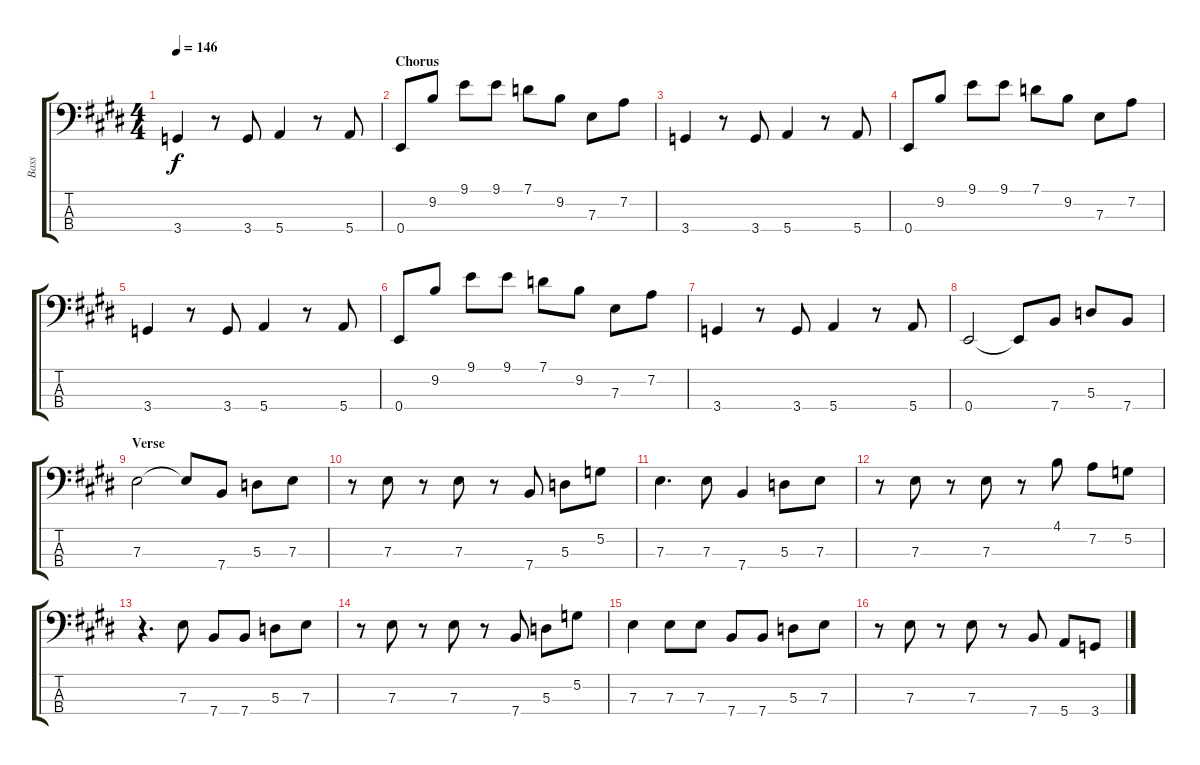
\track ("Bass" "Bass") {instrument electricbassfinger}
\staff {score tabs}
\tuning (G2 D2 A1 E1) {hide}
\ts (4 4)
\tempo 146
\clef f4
\ks e
3.4.4{dy f} r.8 3.4.8 5.4.4 r.8 5.4.8 |
\section ("" "Chorus")
0.4.8 9.2.8 9.1.8 9.1.8 7.1.8 9.2.8 7.3.8 7.2.8 |
3.4.4 r.8 3.4.8 5.4.4 r.8 5.4.8 |
0.4.8 9.2.8 9.1.8 9.1.8 7.1.8 9.2.8 7.3.8 7.2.8 |
3.4.4 r.8 3.4.8 5.4.4 r.8 5.4.8 |
0.4.8 9.2.8 9.1.8 9.1.8 7.1.8 9.2.8 7.3.8 7.2.8 |
3.4.4 r.8 3.4.8 5.4.4 r.8 5.4.8 |
0.4.2 0.4{t}.8 7.4.8 5.3.8 7.4.8 |
\section ("" "Verse")
7.3.2 7.3{t}.8 7.4.8 5.3.8 7.3.8 |
r.8 7.3.8 r.8 7.3.8 r.8 7.4.8 5.3.8 5.2.8 |
7.3.4{d} 7.3.8 7.4.4 5.3.8 7.3.8 |
r.8 7.3.8 r.8 7.3.8 r.8 4.1.8 7.2.8 5.2.8 |
r.4{d} 7.3.8 7.4.8 7.4.8 5.3.8 7.3.8 |
r.8 7.3.8 r.8 7.3.8 r.8 7.4.8 5.3.8 5.2.8 |
7.3.4 7.3.8 7.3.8 7.4.8 7.4.8 5.3.8 7.3.8 |
r.8 7.3.8 r.8 7.3.8 r.8 7.4.8 5.4.8 3.4.8
